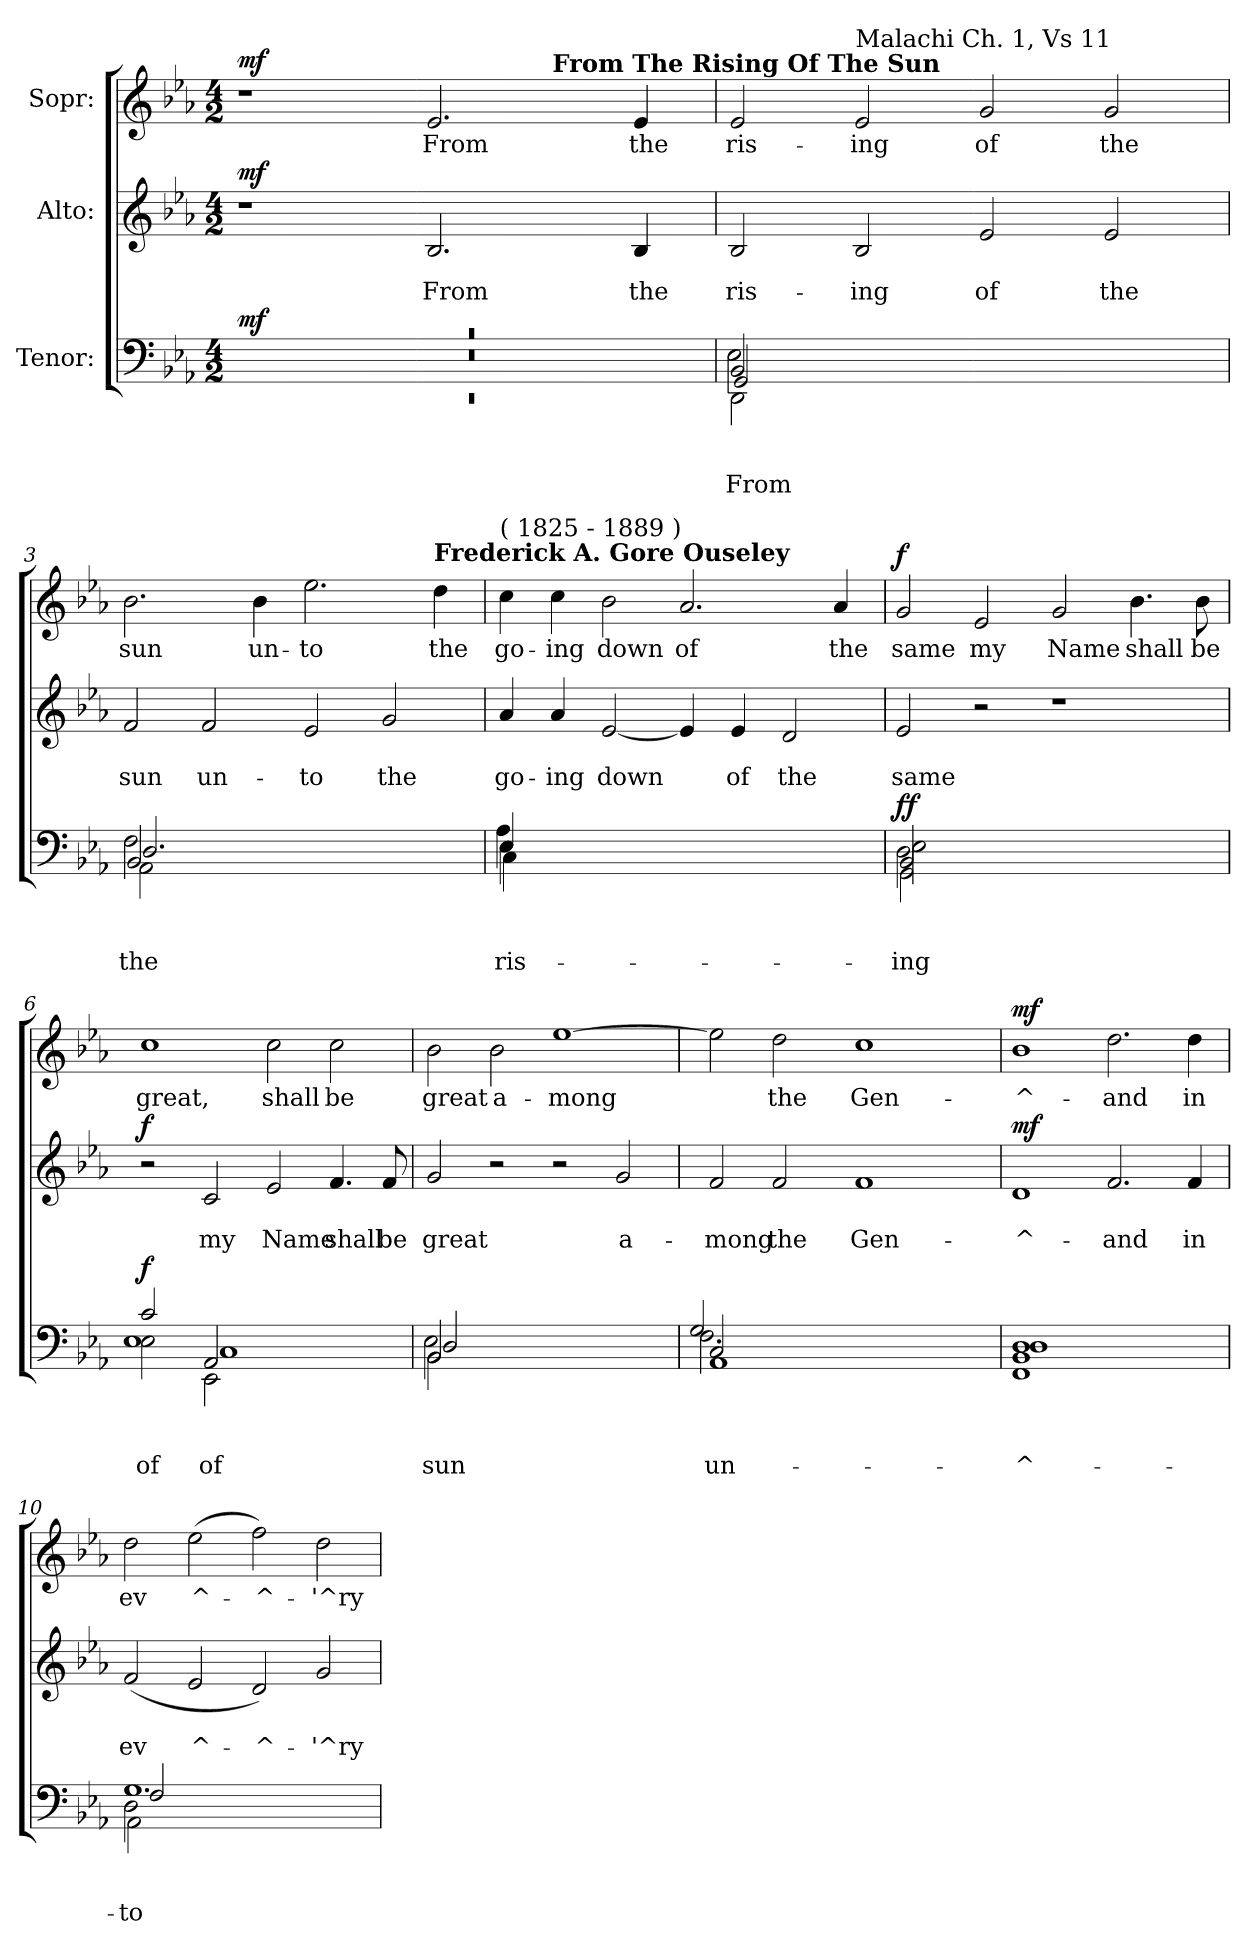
**kern	**text	**text	**text	**dynam	**kern	**text	**text	**dynam	**kern	**text	**dynam
*part3	*part3	*part3	*part3	*part3	*part2	*part2	*part2	*part2	*part1	*part1	*part1
*staff3	*staff3	*staff3	*staff3	*staff3	*staff2	*staff2	*staff2	*staff2	*staff1	*staff1	*staff1
*I"Tenor:	*	*	*	*	*I"Alto:	*	*	*	*I"Sopr:	*	*
*clefF4	*	*	*	*	*clefG2	*	*	*	*clefG2	*	*
*k[b-e-a-]	*	*	*	*	*k[b-e-a-]	*	*	*	*k[b-e-a-]	*	*
*E-:	*	*	*	*	*E-:	*	*	*	*E-:	*	*
*M4/2	*	*	*	*	*M4/2	*	*	*	*M4/2	*	*
=1	=1	=1	=1	=1	=1	=1	=1	=1	=1	=1	=1
*^	*	*	*	*	*	*	*	*	*	*	*
*	*^	*	*	*	*	*	*	*	*	*	*	*
*	*	*^	*	*	*	*	*	*	*	*	*	*	*
!	!	!	!	!	!	!	!	!	!	!	!	!LO:TX:a:B:t=Edited By&colon;  John Henry Fowler	!	!
!	!	!	!	!	!	!	!	!	!	!	!	!LO:TX:a:t=Revision&colon;  -  12 / 26 / 01	!	!
!	!	!	!	!	!	!	!	!	!	!	!	!LO:TX:a:B:t=Andante	!	!
!LO:N:vis=1	!LO:N:vis=1	!LO:N:vis=1	!LO:N:vis=1	!	!	!	!LO:DY:a	!	!	!	!LO:DY:a	!	!	!LO:DY:a
*	*	*	*	*	*	*	*	*	*	*	*	*^	*	*
0rc	0rEE	0r	0r	.	.	.	mf	1r	.	.	mf	1r	1.ryy	.	mf
!	!	!	!	!	!	!	!	!	!	!LO:LY:b	!	!	!	!LO:LY:b	!
.	.	.	.	.	.	.	.	2.B-/	.	From	.	2.e-/	.	From	.
!	!	!	!	!	!	!	!	!	!	!	!	!	!LO:TX:a:B:t=From The Rising Of The Sun	!	!
.	.	.	.	.	.	.	.	.	.	.	.	.	2ryy	.	.
!	!	!	!	!	!	!	!	!	!	!LO:LY:b	!	!	!	!LO:LY:b	!
.	.	.	.	.	.	.	.	4B-/	.	the	.	4e-/	.	the	.
=2	=2	=2	=2	=2	=2	=2	=2	=2	=2	=2	=2	=2	=2	=2	=2
!	!	!	!	!	!	!LO:LY:b	!	!	!	!	!	!	!	!	!
!	!	!	!	!	!	!LO:LY:b	!	!	!	!LO:LY:b	!	!	!	!LO:LY:b	!
*	*	*	*	*	*	*	*	*	*	*	*	*v	*v	*	*
2BB-/	2E-\	2GG/	2DD\	.	.	From	.	2B-/	.	ris-	.	2e-/	ris-	.
!	!	!	!	!	!	!	!	!	!	!	!	!LO:TX:a:t=Malachi Ch. 1, Vs 11	!	!
!	!	!	!	!	!	!	!	!	!	!LO:LY:b	!	!	!LO:LY:b	!
1.ryy	1.ryy	1.ryy	1.ryy	.	.	.	.	2B-/	.	-ing	.	2e-/	-ing	.
!	!	!	!	!	!	!	!	!	!	!LO:LY:b	!	!	!LO:LY:b	!
.	.	.	.	.	.	.	.	2e-/	.	of	.	2g/	of	.
!	!	!	!	!	!	!	!	!	!	!LO:LY:b	!	!	!LO:LY:b	!
.	.	.	.	.	.	.	.	2e-/	.	the	.	2g/	the	.
=3	=3	=3	=3	=3	=3	=3	=3	=3	=3	=3	=3	=3	=3	=3
!	!	!	!	!	!	!LO:LY:b	!	!	!	!	!	!	!	!
!	!	!	!	!	!	!LO:LY:b	!	!	!	!LO:LY:b	!	!	!LO:LY:b	!
2F\	2BB-/	2.D/	2AA-\	.	.	the	.	2f/	.	sun	.	2.b-\	sun	.
!	!	!	!	!	!	!	!	!	!	!LO:LY:b	!	!	!	!
1ryy	1ryy	.	1ryy	.	.	.	.	2f/	.	un-	.	.	.	.
!	!	!	!	!	!	!	!	!	!	!	!	!	!LO:LY:b	!
.	.	1ryy	.	.	.	.	.	.	.	.	.	4b-\	un-	.
!	!	!	!	!	!	!	!	!	!	!LO:LY:b	!	!	!LO:LY:b	!
.	.	.	.	.	.	.	.	2e-/	.	-to	.	2.ee-\	-to	.
!	!	!	!	!	!	!	!	!	!	!LO:LY:b	!	!	!	!
4ryy	4ryy	.	4ryy	.	.	.	.	2g/	.	the	.	.	.	.
!	!	!	!	!	!	!	!	!	!	!	!	!LO:TX:a:B:t=Frederick A. Gore Ouseley	!	!
!	!	!	!	!	!	!	!	!	!	!	!	!	!LO:LY:b	!
4ryy	4ryy	4ryy	4ryy	.	.	.	.	.	.	.	.	4dd\	the	.
=4	=4	=4	=4	=4	=4	=4	=4	=4	=4	=4	=4	=4	=4	=4
!	!	!	!	!	!	!	!	!	!	!	!	!LO:TX:a:t=( 1825 - 1889 )	!	!
!	!	!	!	!	!	!LO:LY:b	!	!	!	!	!	!	!	!
!	!	!	!	!	!	!LO:LY:b	!	!	!	!LO:LY:b	!	!	!LO:LY:b	!
4E-\	4A-\	4E-/	4C\	.	.	-ris-	.	4a-/	.	go-	.	4cc\	go-	.
!	!	!	!	!	!	!	!	!	!	!LO:LY:b	!	!	!LO:LY:b	!
1..ryy	1..ryy	1..ryy	1..ryy	.	.	.	.	4a-/	.	-ing	.	4cc\	-ing	.
!	!	!	!	!	!	!	!	!	!	!LO:LY:b	!	!	!LO:LY:b	!
.	.	.	.	.	.	.	.	[<2e-/	.	down	.	2b-\	down	.
!	!	!	!	!	!	!	!	!	!	!	!	!	!LO:LY:b	!
.	.	.	.	.	.	.	.	4e-/]	.	.	.	2.a-/	of	.
!	!	!	!	!	!	!	!	!	!	!LO:LY:b	!	!	!	!
.	.	.	.	.	.	.	.	4e-/	.	of	.	.	.	.
!	!	!	!	!	!	!	!	!	!	!LO:LY:b	!	!	!	!
.	.	.	.	.	.	.	.	2d/	.	the	.	.	.	.
!	!	!	!	!	!	!	!	!	!	!	!	!	!LO:LY:b	!
.	.	.	.	.	.	.	.	.	.	.	.	4a-/	the	.
!!LO:LB:g=z
=5	=5	=5	=5	=5	=5	=5	=5	=5	=5	=5	=5	=5	=5	=5
!	!	!	!	!	!	!LO:LY:b	!	!	!	!	!	!	!	!
!	!	!	!	!	!	!LO:LY:b	!LO:DY:a	!	!	!LO:LY:b	!	!	!LO:LY:b	!
!	!	!	!	!	!	!	!LO:DY:n=1:a	!	!	!	!	!	!	!LO:DY:a
2D\	2E-\	2BB-/	2GG\	.	.	ing	f f	2e-/	.	same	.	2g/	same	f
!	!	!	!	!	!	!	!	!	!	!	!	!	!LO:LY:b	!
1.ryy	1.ryy	1.ryy	1.ryy	.	.	.	.	2r	.	.	.	2e-/	my	.
!	!	!	!	!	!	!	!	!	!	!	!	!	!LO:LY:b	!
.	.	.	.	.	.	.	.	1r	.	.	.	2g/	Name	.
!	!	!	!	!	!	!	!	!	!	!	!	!	!LO:LY:b	!
.	.	.	.	.	.	.	.	.	.	.	.	4.b-\	shall	.
!	!	!	!	!	!	!	!	!	!	!	!	!	!LO:LY:b	!
.	.	.	.	.	.	.	.	.	.	.	.	8b-\	be	.
=6	=6	=6	=6	=6	=6	=6	=6	=6	=6	=6	=6	=6	=6	=6
!	!	!	!	!	!	!LO:LY:b	!LO:DY:a	!	!	!	!LO:DY:a	!	!LO:LY:b	!
2E-\	1E-	2c/	2ryy	.	.	of	f	2r	.	.	f	1cc	great,	.
!	!	!	!	!	!	!LO:LY:b	!	!	!	!	!	!	!	!
!	!	!	!	!	!	!LO:LY:b	!	!	!	!LO:LY:b	!	!	!	!
2AA-/	.	1C	2EE-\	.	.	of	.	2c/	.	my	.	.	.	.
!	!	!	!	!	!	!	!	!	!	!LO:LY:b	!	!	!LO:LY:b	!
2ryy	2ryy	.	2ryy	.	.	.	.	2e-/	.	Name	.	2cc\	shall	.
!	!	!	!	!	!	!	!	!	!	!LO:LY:b	!	!	!LO:LY:b	!
2ryy	2ryy	2ryy	2ryy	.	.	.	.	4.f/	.	shall	.	2cc\	be	.
!	!	!	!	!	!	!	!	!	!	!LO:LY:b	!	!	!	!
.	.	.	.	.	.	.	.	8f/	.	be	.	.	.	.
=7	=7	=7	=7	=7	=7	=7	=7	=7	=7	=7	=7	=7	=7	=7
!	!	!	!	!	!	!LO:LY:b	!	!	!	!	!	!	!	!
!	!	!	!	!	!	!LO:LY:b	!	!	!	!LO:LY:b	!	!	!LO:LY:b	!
2BB-/	2E-\	2D/	2BB-\	.	.	sun	.	2g/	.	great	.	2b-\	great	.
!	!	!	!	!	!	!	!	!	!	!	!	!	!LO:LY:b	!
1.ryy	1.ryy	1.ryy	1.ryy	.	.	.	.	2r	.	.	.	2b-\	a-	.
!	!	!	!	!	!	!	!	!	!	!	!	!	!LO:LY:b	!
.	.	.	.	.	.	.	.	2r	.	.	.	[>1ee-	-mong	.
!	!	!	!	!	!	!	!	!	!	!LO:LY:b	!	!	!	!
.	.	.	.	.	.	.	.	2g/	.	a-	.	.	.	.
=8	=8	=8	=8	=8	=8	=8	=8	=8	=8	=8	=8	=8	=8	=8
!	!	!	!	!	!	!LO:LY:b	!	!	!	!	!	!	!	!
!	!	!	!	!	!	!LO:LY:b	!	!	!	!LO:LY:b	!	!	!	!
2C/	2.F\	2G/	1AA-	.	.	un-	.	2f/	.	-mong	.	2ee-\]	.	.
!	!	!	!	!	!	!	!	!	!	!LO:LY:b	!	!	!LO:LY:b	!
1ryy	.	1ryy	.	.	.	.	.	2f/	.	the	.	2dd\	the	.
.	1ryy	.	.	.	.	.	.	.	.	.	.	.	.	.
!	!	!	!	!	!	!	!	!	!	!LO:LY:b	!	!	!LO:LY:b	!
.	.	.	1ryy	.	.	.	.	1f	.	Gen-	.	1cc	Gen-	.
2ryy	.	2ryy	.	.	.	.	.	.	.	.	.	.	.	.
.	4ryy	.	.	.	.	.	.	.	.	.	.	.	.	.
!!LO:LB:g=z
=9	=9	=9	=9	=9	=9	=9	=9	=9	=9	=9	=9	=9	=9	=9
!	!	!	!	!	!	!LO:LY:b	!	!	!	!	!	!	!	!
!	!	!	!	!	!	!LO:LY:b	!LO:DY:a	!	!	!LO:LY:b	!	!	!LO:LY:b	!
!	!	!	!	!	!	!	!LO:DY:n=1:a	!	!	!	!LO:DY:a	!	!	!LO:DY:a
1D	1BB-	1D	1FF	.	.	^-	mf mf	1d	.	-^-	mf	1b-	-^-	mf
!	!	!	!	!	!	!	!	!	!	!LO:LY:b	!	!	!LO:LY:b	!
1ryy	1ryy	1ryy	1ryy	.	.	.	.	2.f/	.	-and	.	2.dd\	-and	.
!	!	!	!	!	!	!	!	!	!	!LO:LY:b	!	!	!LO:LY:b	!
.	.	.	.	.	.	.	.	4f/	.	in	.	4dd\	in	.
=10	=10	=10	=10	=10	=10	=10	=10	=10	=10	=10	=10	=10	=10	=10
!	!	!	!	!	!	!LO:LY:b	!	!	!	!	!	!	!	!
!	!	!	!	!	!	!LO:LY:b	!	!	!	!LO:LY:b	!	!	!LO:LY:b	!
2D\	1.G	2F/	2AA-\	.	.	to	.	(<2f/	.	ev	.	2dd\	ev	.
!	!	!	!	!	!	!	!	!	!	!LO:LY:b	!	!	!LO:LY:b	!
2ryy	.	2ryy	2ryy	.	.	.	.	2e-/	.	^-	.	(>2ee-\	^-	.
!	!	!	!	!	!	!	!	!	!	!LO:LY:b	!	!	!LO:LY:b	!
1ryy	.	1ryy	1ryy	.	.	.	.	2d/)	.	-^-	.	2ff\)	-^-	.
!	!	!	!	!	!	!	!	!	!	!LO:LY:b	!	!	!LO:LY:b	!
.	2ryy	.	.	.	.	.	.	2g/	.	-'^ry	.	2dd\	-'^ry	.
*v	*v	*v	*v	*	*	*	*	*	*	*	*	*	*	*
=	=	=	=	=	=	=	=	=	=	=	=
*-	*-	*-	*-	*-	*-	*-	*-	*-	*-	*-	*-
